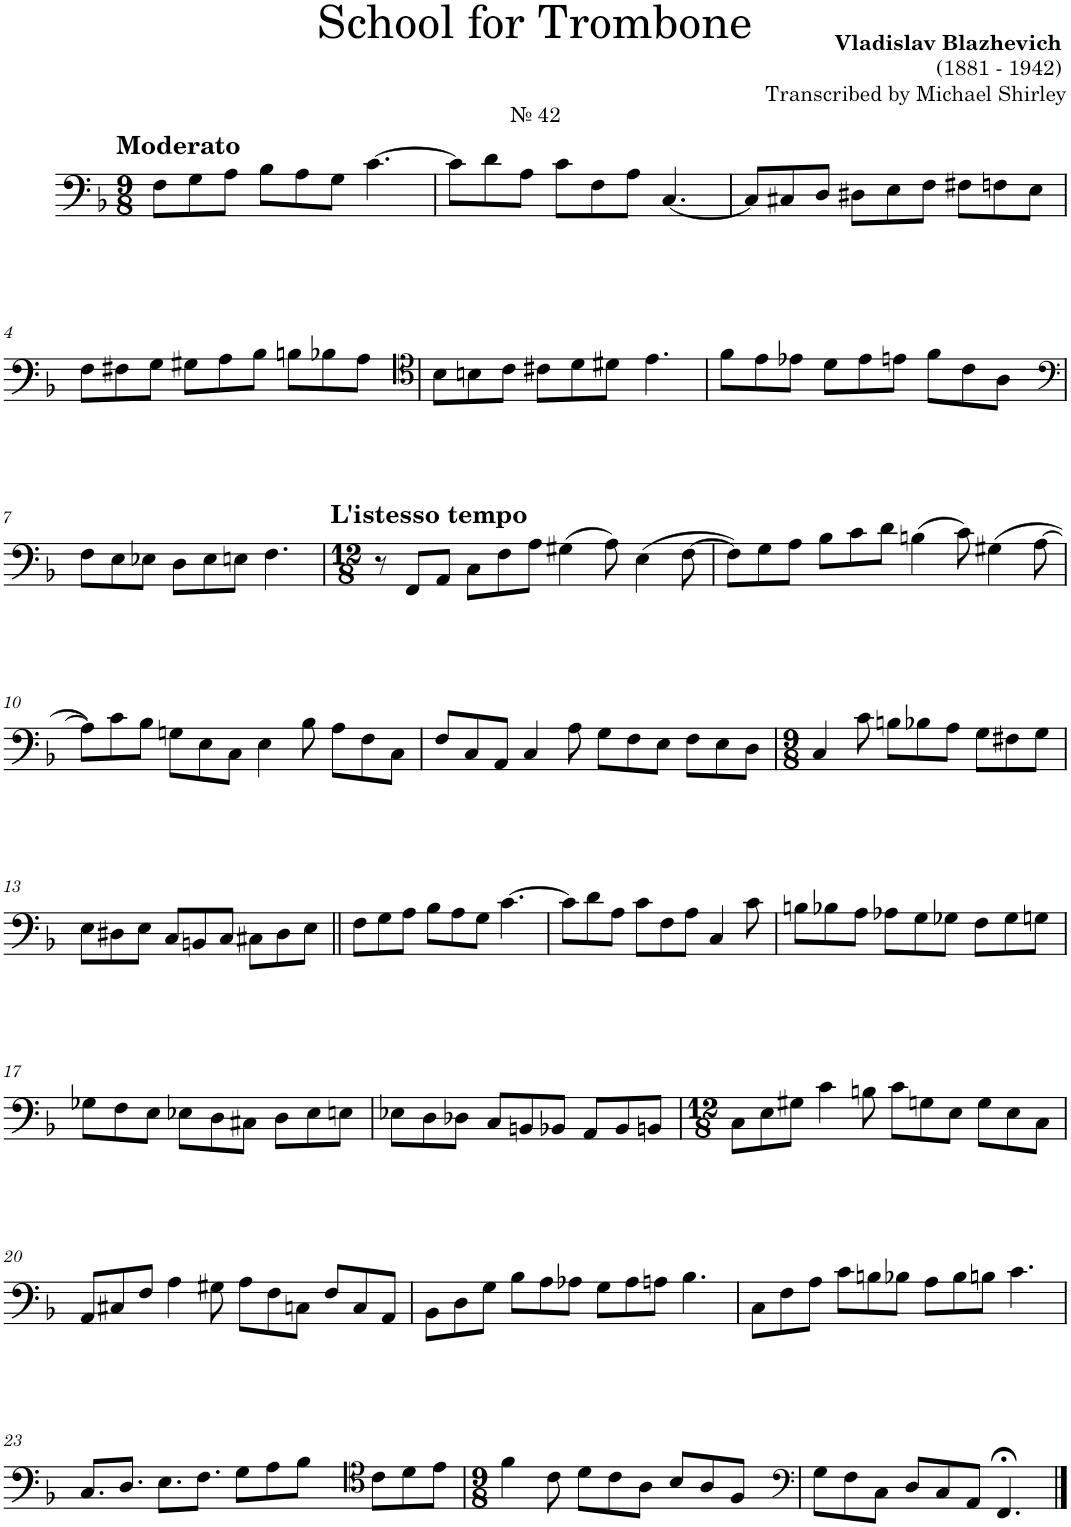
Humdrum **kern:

**kern
*part1
*staff1
*I"Trombone
*I'Tbn.
*clefF4
*k[b-]
*M9/8
=1
!LO:TX:a:t=№ 42
!LO:TX:a:B:t=Moderato
8F\L
8G\
8A\J
8B-\L
8A\
8G\J
[4.c\
=2
8c\L]
8d\
8A\J
8c\L
8F\
8A\J
[4.C/
=3
8C/L]
8C#X/
8D/J
8D#X\L
8E\
8F\J
8F#X\L
8Fn\
8E\J
!!LO:LB:g=z
=4
8F\L
8F#X\
8G\J
8G#X\L
8A\
8B-\J
8Bn\L
8B-X\
8A\J
=5
*clefC4
8B-\L
8Bn\
8c\J
8c#X\L
8d\
8d#X\J
4.e\
=6
8f\L
8e\
8e-X\J
8d\L
8e-\
8en\J
8f\L
8c\
8A\J
!!LO:LB:g=z
=7
*clefF4
8F\L
8E\
8E-X\J
8D\L
8E-\
8En\J
4.F\
=8
*M12/8
!LO:TX:a:B:t=L'istesso tempo
8r
8FF/L
8AA/J
8C\L
8F\
8A\J
(4G#X\
8A\)
(4E\
[8F\
=9
8F\L])
8G\
8A\J
8B-\L
8c\
8d\J
(4Bn\
8c\)
(4G#X\
[8A\
!!LO:LB:g=z
=10
8A\L])
8c\
8B-\J
8Gn\L
8E\
8C\J
4E\
8B-\
8A\L
8F\
8C\J
=11
8F/L
8C/
8AA/J
4C/
8A\
8G\L
8F\
8E\J
8F\L
8E\
8D\J
=12
*M9/8
4C/
8c\
8Bn\L
8B-X\
8A\J
8G\L
8F#X\
8G\J
!!LO:LB:g=z
=13
8E\L
8D#X\
8E\J
8C/L
8BBn/
8C/J
8C#X\L
8D#\
8E\J
=14||
8F\L
8G\
8A\J
8B-\L
8A\
8G\J
[4.c\
=15
8c\L]
8d\
8A\J
8c\L
8F\
8A\J
4C/
8c\
=16
8Bn\L
8B-X\
8A\J
8A-X\L
8G\
8G-X\J
8F\L
8G-\
8Gn\J
!!LO:LB:g=z
=17
8G-X\L
8F\
8E\J
8E-X\L
8D\
8C#X\J
8D\L
8E-\
8En\J
=18
8E-X\L
8D\
8D-X\J
8C/L
8BBn/
8BB-X/J
8AA/L
8BB-/
8BBn/J
=19
*M12/8
8C\L
8E\
8G#X\J
4c\
8Bn\
8c\L
8Gn\
8E\J
8G\L
8E\
8C\J
!!LO:LB:g=z
=20
8AA/L
8C#X/
8F/J
4A\
8G#X\
8A\L
8F\
8Cn\J
8F/L
8C/
8AA/J
=21
8BB-\L
8D\
8G\J
8B-\L
8A\
8A-X\J
8G\L
8A-\
8An\J
4.B-\
=22
8C\L
8F\
8A\J
8c\L
8Bn\
8B-X\J
8A\L
8B-\
8Bn\J
4.c\
!!LO:LB:g=z
=23
8.C/L
8.D/J
8.E\L
8.F\J
8G\L
8A\
8B-\J
*clefC4
8c\L
8d\
8e\J
=24
*M9/8
4f\
8c\
8d\L
8c\
8A\J
8B-/L
8A/
8F/J
=25
*clefF4
8G\L
8F\
8C\J
8D/L
8C/
8AA/J
4.FF;</
==
*-
